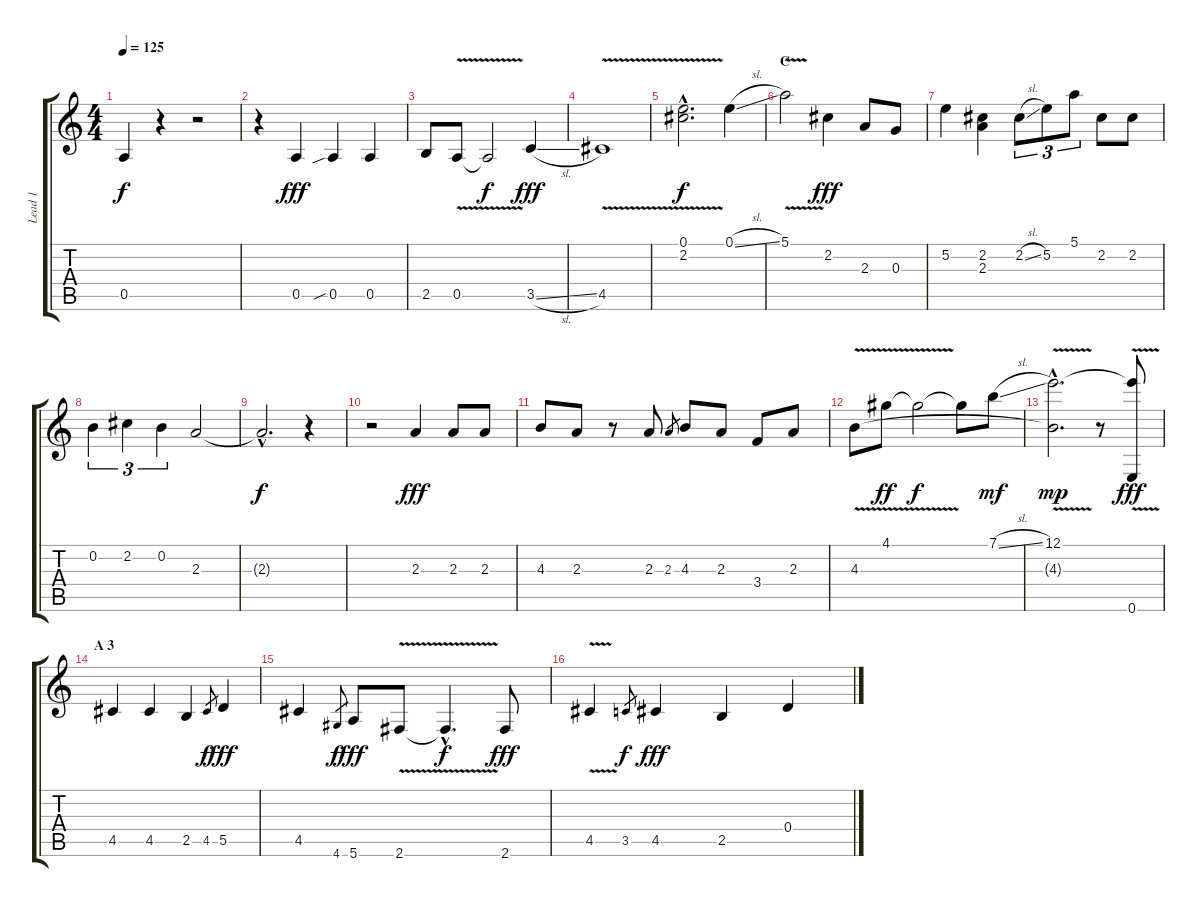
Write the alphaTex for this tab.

\track ("Lead 1" "Lead 1") {instrument acousticguitarnylon}
\staff {score tabs}
\tuning (E4 B3 G3 D3 A2 E2) {hide}
\ts (4 4)
\tempo 125
\clef g2
\ks c
0.5{t}.4{dy f} r.4 r.2 |
r.4 0.5.4{dy fff} 0.5{sib}.4 0.5.4 |
2.5.8 0.5{v}.8 0.5{t}.2{dy f} 3.5{sl}.4{dy fff} |
4.5{v}.1 |
(0.1{v hac} 2.2{v hac}).2{d dy f instrument electricguitarjazz} 0.1{sl}.4 |
\section ("" "C")
5.1{v}.2 2.2.4{dy fff} 2.3.8 0.3.8 |
5.2.4 (2.2 2.3).4 2.2{sl}.8{tu (3 2)} 5.2.8{tu (3 2)} 5.1.8{tu (3 2)} 2.2.8 2.2.8 |
0.2.4{tu (3 2)} 2.2.4{tu (3 2)} 0.2.4{tu (3 2)} 2.3.2 |
2.3{hac t}.2{d dy f} r.4 |
r.2 2.3.4{dy fff} 2.3.8 2.3.8 |
4.3.8 2.3.8 r.8 2.3.8 2.3.8{gr} 4.3.8 2.3.8 3.4.8 2.3.8 |
4.3{v}.8 4.1{v}.8{dy ff} 4.1{t}.2{dy f} 4.1{t}.8 7.1{sl}.8{dy mf} |
(12.1{v hac} 4.3{hac t}).2{d dy mp} r.8{instrument electricguitarclean} (12.1{t} 0.6).8{dy fff} |
\section ("" "A 3")
4.5.4 4.5.4 2.5.4 4.5.8{gr dy f} 5.5.4{dy fff} |
4.5.4 4.6.8{gr dy f} 5.6.8{dy fff} 2.6{v}.8 2.6{hac t}.4{d dy f} 2.6.8{dy fff} |
4.5{v}.4 3.5.8{gr dy f} 4.5.4{dy fff} 2.5.4 0.4.4
